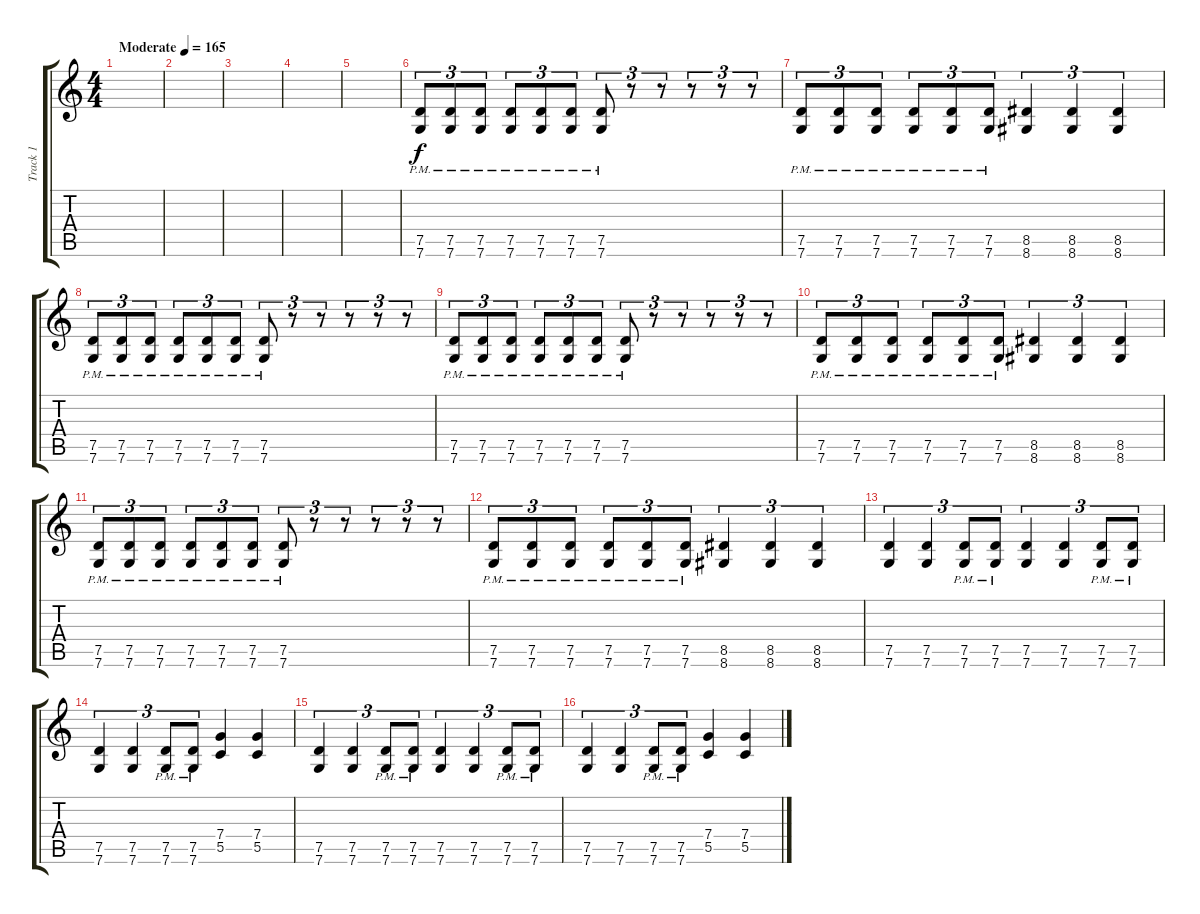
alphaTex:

\track ("Track 1" "Track 1") {instrument distortionguitar}
\staff {score tabs}
\tuning (D4 A3 F3 C3 G2 C2) {hide}
\ts (4 4)
\tempo (165 "Moderate")
\clef g2
\ks c
|
|
|
|
|
(7.5{pm} 7.6{pm}).8{tu (3 2)} (7.5{pm} 7.6{pm}).8{tu (3 2)} (7.5{pm} 7.6{pm}).8{tu (3 2)} (7.5{pm} 7.6{pm}).8{tu (3 2)} (7.5{pm} 7.6{pm}).8{tu (3 2)} (7.5{pm} 7.6{pm}).8{tu (3 2)} (7.5{pm} 7.6{pm}).8{tu (3 2)} r.8{tu (3 2)} r.8{tu (3 2)} r.8{tu (3 2)} r.8{tu (3 2)} r.8{tu (3 2)} |
(7.5{pm} 7.6{pm}).8{tu (3 2)} (7.5{pm} 7.6{pm}).8{tu (3 2)} (7.5{pm} 7.6{pm}).8{tu (3 2)} (7.5{pm} 7.6{pm}).8{tu (3 2)} (7.5{pm} 7.6{pm}).8{tu (3 2)} (7.5{pm} 7.6{pm}).8{tu (3 2)} (8.5 8.6).4{tu (3 2)} (8.5 8.6).4{tu (3 2)} (8.5 8.6).4{tu (3 2)} |
(7.5{pm} 7.6{pm}).8{tu (3 2)} (7.5{pm} 7.6{pm}).8{tu (3 2)} (7.5{pm} 7.6{pm}).8{tu (3 2)} (7.5{pm} 7.6{pm}).8{tu (3 2)} (7.5{pm} 7.6{pm}).8{tu (3 2)} (7.5{pm} 7.6{pm}).8{tu (3 2)} (7.5{pm} 7.6{pm}).8{tu (3 2)} r.8{tu (3 2)} r.8{tu (3 2)} r.8{tu (3 2)} r.8{tu (3 2)} r.8{tu (3 2)} |
(7.5{pm} 7.6{pm}).8{tu (3 2)} (7.5{pm} 7.6{pm}).8{tu (3 2)} (7.5{pm} 7.6{pm}).8{tu (3 2)} (7.5{pm} 7.6{pm}).8{tu (3 2)} (7.5{pm} 7.6{pm}).8{tu (3 2)} (7.5{pm} 7.6{pm}).8{tu (3 2)} (7.5{pm} 7.6{pm}).8{tu (3 2)} r.8{tu (3 2)} r.8{tu (3 2)} r.8{tu (3 2)} r.8{tu (3 2)} r.8{tu (3 2)} |
(7.5{pm} 7.6{pm}).8{tu (3 2)} (7.5{pm} 7.6{pm}).8{tu (3 2)} (7.5{pm} 7.6{pm}).8{tu (3 2)} (7.5{pm} 7.6{pm}).8{tu (3 2)} (7.5{pm} 7.6{pm}).8{tu (3 2)} (7.5{pm} 7.6{pm}).8{tu (3 2)} (8.5 8.6).4{tu (3 2)} (8.5 8.6).4{tu (3 2)} (8.5 8.6).4{tu (3 2)} |
(7.5{pm} 7.6{pm}).8{tu (3 2)} (7.5{pm} 7.6{pm}).8{tu (3 2)} (7.5{pm} 7.6{pm}).8{tu (3 2)} (7.5{pm} 7.6{pm}).8{tu (3 2)} (7.5{pm} 7.6{pm}).8{tu (3 2)} (7.5{pm} 7.6{pm}).8{tu (3 2)} (7.5{pm} 7.6{pm}).8{tu (3 2)} r.8{tu (3 2)} r.8{tu (3 2)} r.8{tu (3 2)} r.8{tu (3 2)} r.8{tu (3 2)} |
(7.5{pm} 7.6{pm}).8{tu (3 2)} (7.5{pm} 7.6{pm}).8{tu (3 2)} (7.5{pm} 7.6{pm}).8{tu (3 2)} (7.5{pm} 7.6{pm}).8{tu (3 2)} (7.5{pm} 7.6{pm}).8{tu (3 2)} (7.5{pm} 7.6{pm}).8{tu (3 2)} (8.5 8.6).4{tu (3 2)} (8.5 8.6).4{tu (3 2)} (8.5 8.6).4{tu (3 2)} |
(7.5 7.6).4{tu (3 2)} (7.5 7.6).4{tu (3 2)} (7.5{pm} 7.6{pm}).8{tu (3 2)} (7.5{pm} 7.6{pm}).8{tu (3 2)} (7.5 7.6).4{tu (3 2)} (7.5 7.6).4{tu (3 2)} (7.5{pm} 7.6{pm}).8{tu (3 2)} (7.5{pm} 7.6{pm}).8{tu (3 2)} |
(7.5 7.6).4{tu (3 2)} (7.5 7.6).4{tu (3 2)} (7.5{pm} 7.6{pm}).8{tu (3 2)} (7.5{pm} 7.6{pm}).8{tu (3 2)} (7.4 5.5).4 (7.4 5.5).4 |
(7.5 7.6).4{tu (3 2)} (7.5 7.6).4{tu (3 2)} (7.5{pm} 7.6{pm}).8{tu (3 2)} (7.5{pm} 7.6{pm}).8{tu (3 2)} (7.5 7.6).4{tu (3 2)} (7.5 7.6).4{tu (3 2)} (7.5{pm} 7.6{pm}).8{tu (3 2)} (7.5{pm} 7.6{pm}).8{tu (3 2)} |
(7.5 7.6).4{tu (3 2)} (7.5 7.6).4{tu (3 2)} (7.5{pm} 7.6{pm}).8{tu (3 2)} (7.5{pm} 7.6{pm}).8{tu (3 2)} (7.4 5.5).4 (7.4 5.5).4
